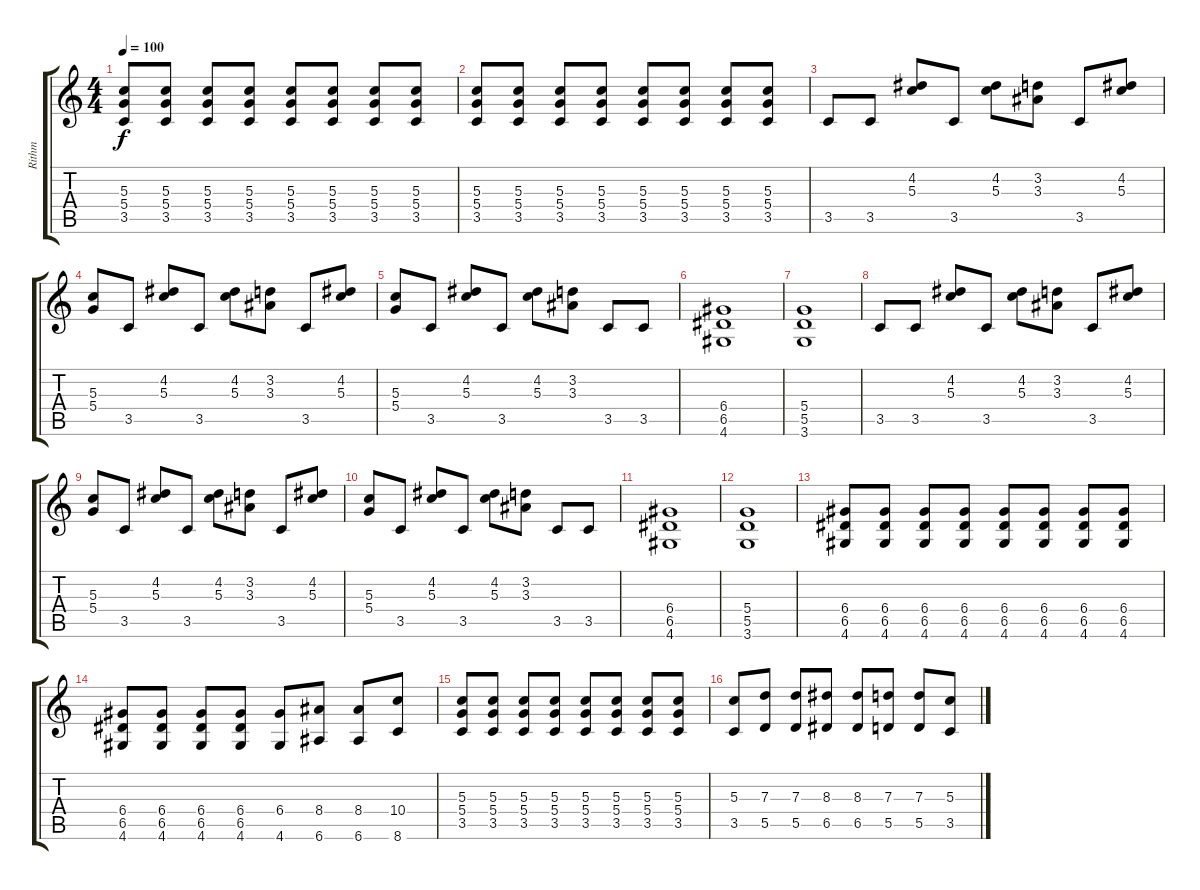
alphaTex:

\track ("Rithm" "Rithm") {instrument distortionguitar}
\staff {score tabs}
\tuning (E4 B3 G3 D3 A2 E2) {hide}
\ts (4 4)
\tempo 100
\clef g2
\ks c
(5.3 5.4 3.5).8{dy f} (5.3 5.4 3.5).8 (5.3 5.4 3.5).8 (5.3 5.4 3.5).8 (5.3 5.4 3.5).8 (5.3 5.4 3.5).8 (5.3 5.4 3.5).8 (5.3 5.4 3.5).8 |
(5.3 5.4 3.5).8 (5.3 5.4 3.5).8 (5.3 5.4 3.5).8 (5.3 5.4 3.5).8 (5.3 5.4 3.5).8 (5.3 5.4 3.5).8 (5.3 5.4 3.5).8 (5.3 5.4 3.5).8 |
3.5.8 3.5.8 (4.2 5.3).8 3.5.8 (4.2 5.3).8 (3.2 3.3).8 3.5.8 (4.2 5.3).8 |
(5.3 5.4).8 3.5.8 (4.2 5.3).8 3.5.8 (4.2 5.3).8 (3.2 3.3).8 3.5.8 (4.2 5.3).8 |
(5.3 5.4).8 3.5.8 (4.2 5.3).8 3.5.8 (4.2 5.3).8 (3.2 3.3).8 3.5.8 3.5.8 |
(6.4 6.5 4.6).1 |
(5.4 5.5 3.6).1 |
3.5.8 3.5.8 (4.2 5.3).8 3.5.8 (4.2 5.3).8 (3.2 3.3).8 3.5.8 (4.2 5.3).8 |
(5.3 5.4).8 3.5.8 (4.2 5.3).8 3.5.8 (4.2 5.3).8 (3.2 3.3).8 3.5.8 (4.2 5.3).8 |
(5.3 5.4).8 3.5.8 (4.2 5.3).8 3.5.8 (4.2 5.3).8 (3.2 3.3).8 3.5.8 3.5.8 |
(6.4 6.5 4.6).1 |
(5.4 5.5 3.6).1 |
(6.4 6.5 4.6).8 (6.4 6.5 4.6).8 (6.4 6.5 4.6).8 (6.4 6.5 4.6).8 (6.4 6.5 4.6).8 (6.4 6.5 4.6).8 (6.4 6.5 4.6).8 (6.4 6.5 4.6).8 |
(6.4 6.5 4.6).8 (6.4 6.5 4.6).8 (6.4 6.5 4.6).8 (6.4 6.5 4.6).8 (6.4 4.6).8 (8.4 6.6).8 (8.4 6.6).8 (10.4 8.6).8 |
(5.3 5.4 3.5).8 (5.3 5.4 3.5).8 (5.3 5.4 3.5).8 (5.3 5.4 3.5).8 (5.3 5.4 3.5).8 (5.3 5.4 3.5).8 (5.3 5.4 3.5).8 (5.3 5.4 3.5).8 |
(5.3 3.5).8 (7.3 5.5).8 (7.3 5.5).8 (8.3 6.5).8 (8.3 6.5).8 (7.3 5.5).8 (7.3 5.5).8 (5.3 3.5).8
